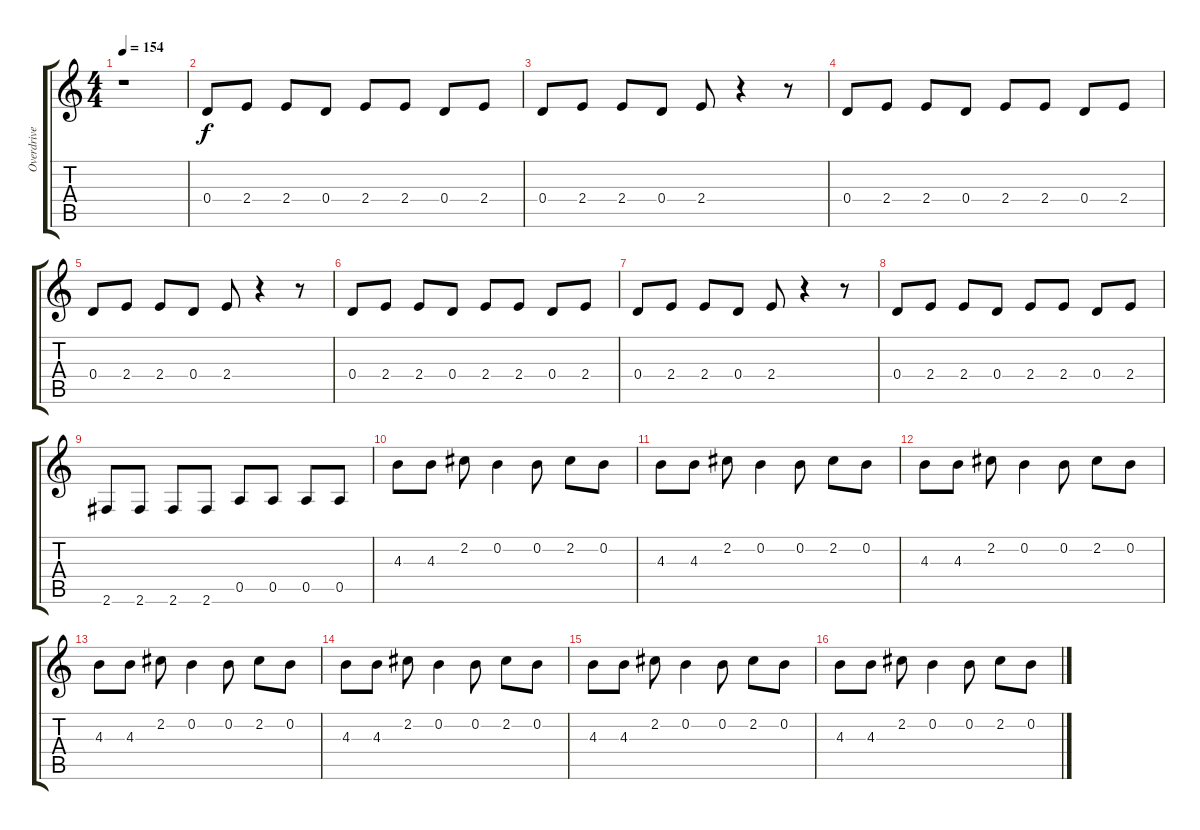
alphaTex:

\track ("Overdrive Guitar" "Overdrive ") {instrument overdrivenguitar}
\staff {score tabs}
\tuning (E4 B3 G3 D3 A2 E2) {hide}
\ts (4 4)
\tempo 154
\clef g2
\ks c
r.1{dy f} |
0.4.8 2.4.8 2.4.8 0.4.8 2.4.8 2.4.8 0.4.8 2.4.8 |
0.4.8 2.4.8 2.4.8 0.4.8 2.4.8 r.4 r.8 |
0.4.8 2.4.8 2.4.8 0.4.8 2.4.8 2.4.8 0.4.8 2.4.8 |
0.4.8 2.4.8 2.4.8 0.4.8 2.4.8 r.4 r.8 |
0.4.8 2.4.8 2.4.8 0.4.8 2.4.8 2.4.8 0.4.8 2.4.8 |
0.4.8 2.4.8 2.4.8 0.4.8 2.4.8 r.4 r.8 |
0.4.8 2.4.8 2.4.8 0.4.8 2.4.8 2.4.8 0.4.8 2.4.8 |
2.6.8 2.6.8 2.6.8 2.6.8 0.5.8 0.5.8 0.5.8 0.5.8 |
4.3.8 4.3.8 2.2.8 0.2.4 0.2.8 2.2.8 0.2.8 |
4.3.8 4.3.8 2.2.8 0.2.4 0.2.8 2.2.8 0.2.8 |
4.3.8 4.3.8 2.2.8 0.2.4 0.2.8 2.2.8 0.2.8 |
4.3.8 4.3.8 2.2.8 0.2.4 0.2.8 2.2.8 0.2.8 |
4.3.8 4.3.8 2.2.8 0.2.4 0.2.8 2.2.8 0.2.8 |
4.3.8 4.3.8 2.2.8 0.2.4 0.2.8 2.2.8 0.2.8 |
4.3.8 4.3.8 2.2.8 0.2.4 0.2.8 2.2.8 0.2.8
